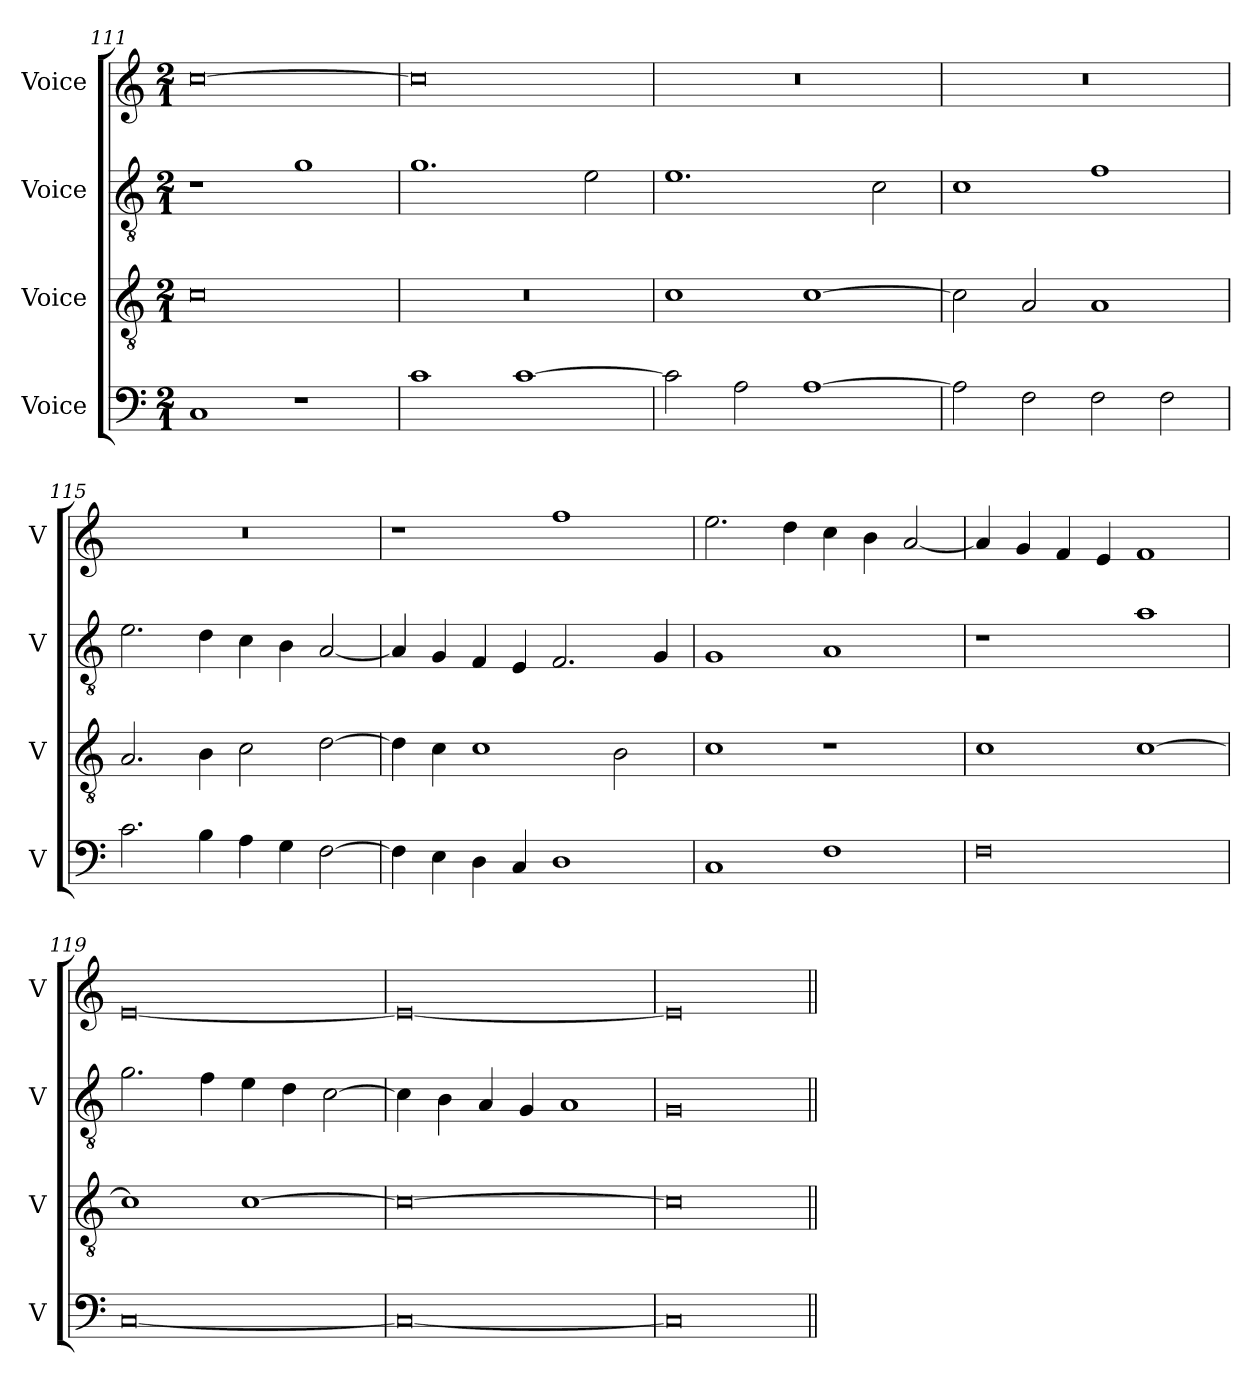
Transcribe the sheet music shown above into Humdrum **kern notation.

**kern	**kern	**kern	**kern
*part4	*part3	*part2	*part1
*staff4	*staff3	*staff2	*staff1
*I"Voice	*I"Voice	*I"Voice	*I"Voice
*I'V	*I'V	*I'V	*I'V
*clefF4	*clefGv2	*clefGv2	*clefG2
*k[]	*k[]	*k[]	*k[]
*M2/1	*M2/1	*M2/1	*M2/1
=111	=111	=111	=111
1C	0c	1r	[0cc
1r	.	1g	.
=112	=112	=112	=112
1c	0r	1.g	0cc]
[1c	.	.	.
.	.	2e\	.
=113	=113	=113	=113
2c\]	1c	1.e	0r
2A\	.	.	.
[1A	[1c	.	.
.	.	2c\	.
!!LO:LB:g=z
=114	=114	=114	=114
2A\]	2c\]	1c	0r
2F\	2A/	.	.
2F\	1A	1f	.
2F\	.	.	.
=115	=115	=115	=115
2.c\	2.A/	2.e\	0r
4B\	4B\	4d\	.
4A\	2c\	4c\	.
4G\	.	4B\	.
[2F\	[2d\	[2A/	.
=116	=116	=116	=116
4F\]	4d\]	4A/]	1r
4E\	4c\	4G/	.
4D\	1c	4F/	.
4C/	.	4E/	.
1D	.	2.F/	1ff
.	2B\	.	.
.	.	4G/	.
!!LO:LB:g=z
=117	=117	=117	=117
1C	1c	1G	2.ee\
.	.	.	4dd\
1F	1r	1A	4cc\
.	.	.	4b\
.	.	.	[2a/
=118	=118	=118	=118
0F	1c	1r	4a/]
.	.	.	4g/
.	.	.	4f/
.	.	.	4e/
.	[1c	1a	1f
=119	=119	=119	=119
[0C	1c]	2.g\	[0e
.	.	4f\	.
.	[1c	4e\	.
.	.	4d\	.
.	.	[2c\	.
!!LO:PB:g=z
=120	=120	=120	=120
0C_	0c_	4c\]	0e_
.	.	4B\	.
.	.	4A/	.
.	.	4G/	.
.	.	1A	.
=121	=121	=121	=121
0C]	0c]	0G	0e]
=||	=||	=||	=||
*-	*-	*-	*-
